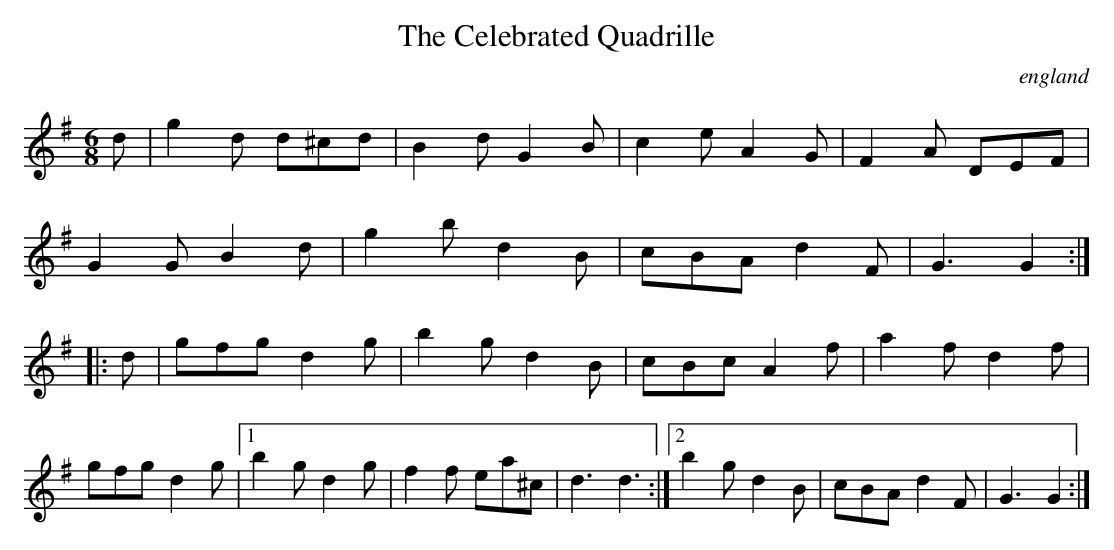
X:1
T:Celebrated Quadrille, The
O:england
M:6/8
L:1/8
K:G
d|g2d d^cd|B2d G2B|c2e A2G|F2A DEF|
G2G B2d|g2b d2B|cBA d2F|G3 G2:|
|:d|gfg d2g|b2g d2B|cBc A2f|a2f d2f|
gfg d2g|[1 b2g d2g|f2f ea^c|d3 d3 :|[2 b2g d2B|cBA d2F|G3 G2:|
